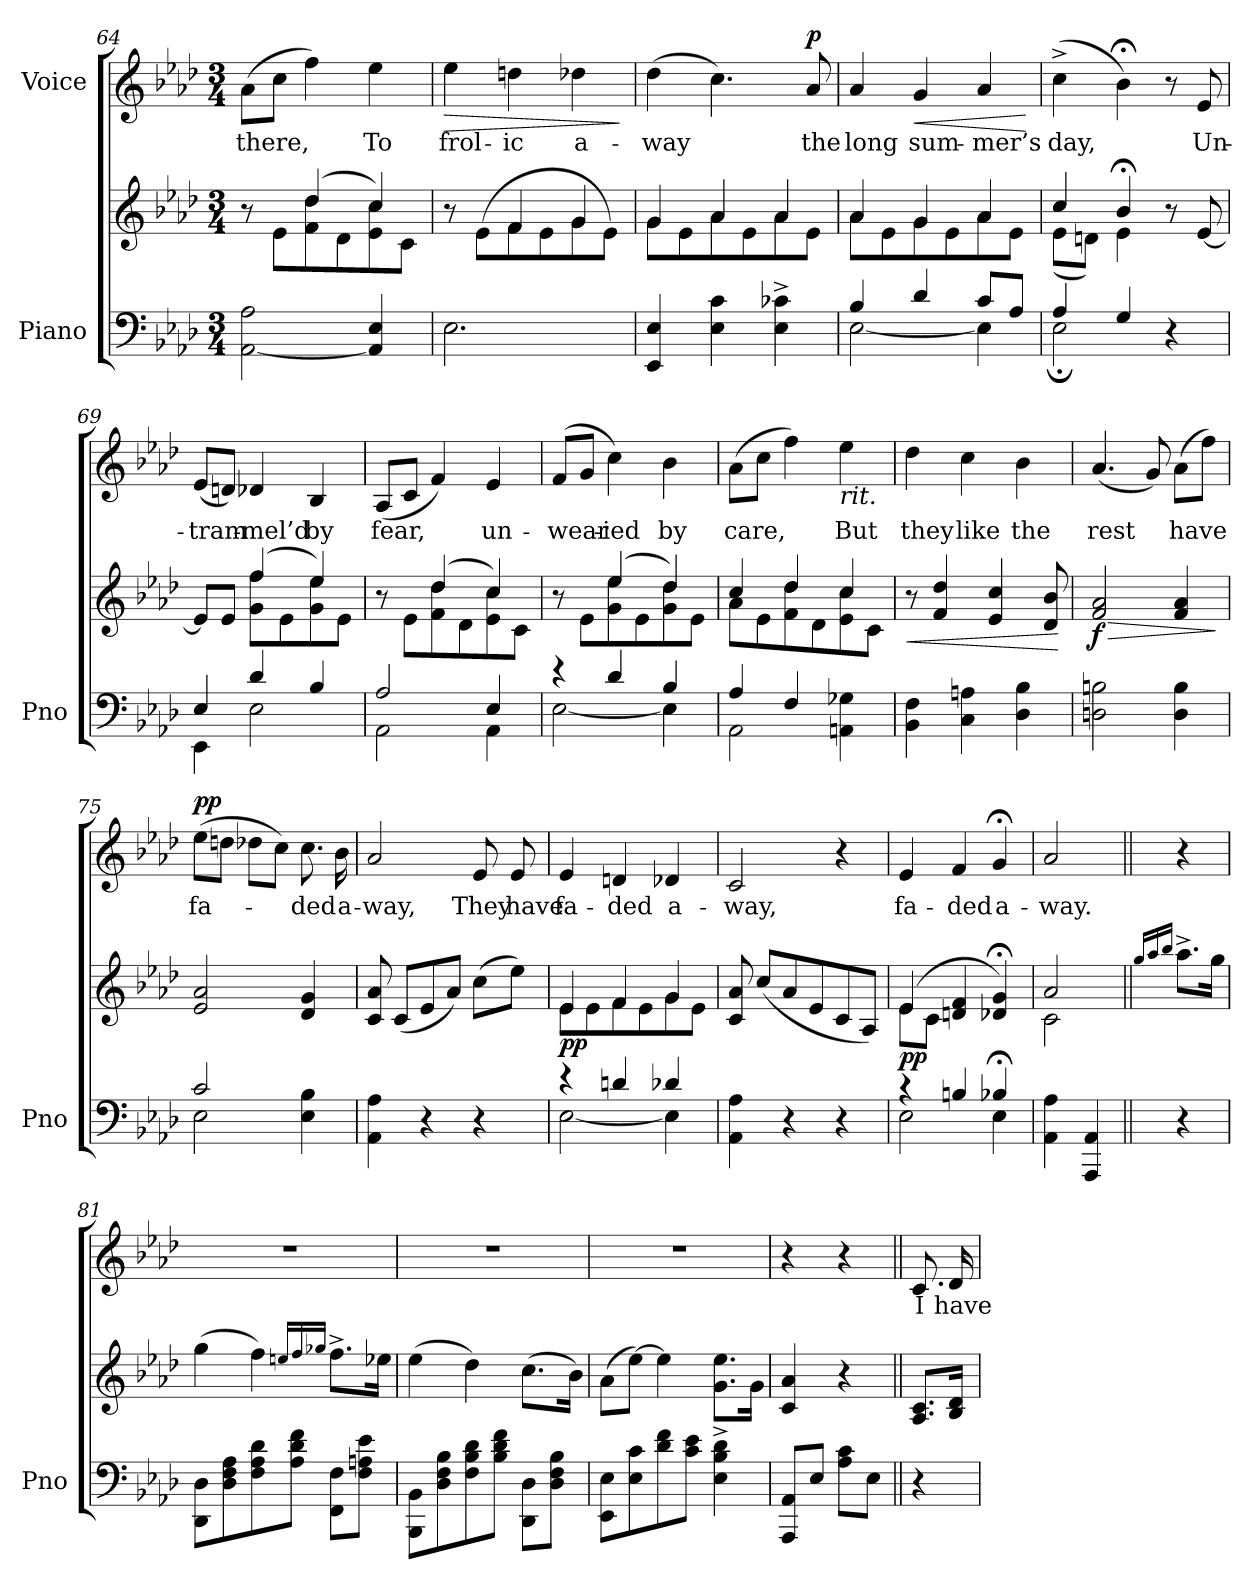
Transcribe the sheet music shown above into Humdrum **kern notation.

**kern	**kern	**dynam	**kern	**text	**dynam
*part2	*part2	*part2	*part1	*part1	*part1
*staff3	*staff2	*staff2/3	*staff1	*staff1	*staff1
*I"Piano	*	*	*I"Voice	*	*
*I'Pno	*	*	*	*	*
*clefF4	*clefG2	*	*clefG2	*	*
*k[b-e-a-d-]	*k[b-e-a-d-]	*	*k[b-e-a-d-]	*	*
*M3/4	*M3/4	*	*M3/4	*	*
=64	=64	=64	=64	=64	=64
*	*^	*	*	*	*
!	!	!	!	!	!LO:LY:b	!
[2AA-\ 2A-\	4ryy	8r	.	(8a-\L	there,	.
.	.	8e-\L	.	8cc\J	.	.
.	(4dd-/	8f\ 8dd-\	.	4ff\)	.	.
.	.	8d-\	.	.	.	.
!	!	!	!	!	!LO:LY:b	!
4AA-/] 4E-/	4cc/)	8e-\ 8cc\	.	4ee-\	To	.
.	.	8c\J	.	.	.	.
!!LO:LB:g=z
=65	=65	=65	=65	=65	=65	=65
!	!	!	!	!	!LO:LY:b	!LO:HP:b
2.E-\	4ryy	8r	.	4ee-\	frol-	>
.	.	(>8e-\L	.	.	.	.
!	!	!	!	!	!LO:LY:b	!
.	4f/	8f\	.	4ddn\	-ic	.
.	.	8e-\	.	.	.	.
!	!	!	!	!	!LO:LY:b	!
.	4g/	8g\	.	4dd-X\	a-	.
.	.	8e-\J)	.	.	.	.
*	*v	*v	*	*	*	*
.	.	.	.	.	]
!!LO:LB:g=z
=66	=66	=66	=66	=66	=66
*	*^	*	*	*	*
!	!	!	!	!	!LO:LY:b	!
4EE-/ 4E-/	4g/	8g\L	.	(4dd-\	way	.
.	.	8e-\	.	.	.	.
4E-\ 4c\	4a-/	8a-\	.	4.cc\)	.	.
.	.	8e-\	.	.	.	.
4E-\^ 4c-X\^	4a-/	8a-\	.	.	.	.
!	!	!	!	!	!LO:LY:b	!LO:DY:a
.	.	8e-\J	.	8a-/	the	p
=67	=67	=67	=67	=67	=67	=67
*^	*	*	*	*	*	*
!	!	!	!	!	!	!LO:LY:b	!
4B-/	[2E-\	4a-/	8a-\L	.	4a-/	long	.
.	.	.	8e-\	.	.	.	.
!	!	!	!	!	!	!LO:LY:b	!LO:HP:b
4d-/	.	4g/	8g\	.	4g/	sum-	<
.	.	.	8e-\	.	.	.	.
!	!	!	!	!	!	!LO:LY:b	!
8c/L	4E-\]	4a-/	8a-\	.	4a-/	-mer’s	.
8A-/J	.	.	8e-\J	.	.	.	.
*v	*v	*	*	*	*	*	*
*	*v	*v	*	*	*	*
.	.	.	.	.	[
=68	=68	=68	=68	=68	=68
*^	*^	*	*	*	*
!	!	!	!	!	!	!LO:LY:b	!
4A-/	2E-;\	4cc/	(>8e-\L	.	(4cc^\	day,	.
.	.	.	8dn\J)	.	.	.	.
4G/	.	4b-;</	4e-\	.	4b-;<\)	.	.
4r	4ryy	8r	4ryy	.	8r	.	.
!	!	!	!	!	!	!LO:LY:b	!
.	.	[8e-/	.	.	8e-/	Un-	.
=69	=69	=69	=69	=69	=69	=69	=69
!	!	!	!	!	!	!LO:LY:b	!
4E-/	4EE-\	8e-/L]	4ryy	.	(8e-/L	-tram-	.
.	.	8e-/J	.	.	8dn/J)	.	.
!	!	!	!	!	!	!LO:LY:b	!
4d-/	2E-\	(4ff/	8g\ 8ff\L	.	4d-X/	-mel’d	.
.	.	.	8e-\	.	.	.	.
!	!	!	!	!	!	!LO:LY:b	!
4B-/	.	4ee-/)	8g\ 8ee-\	.	4B-/	by	.
.	.	.	8e-\J	.	.	.	.
=70	=70	=70	=70	=70	=70	=70	=70
!	!	!	!	!	!	!LO:LY:b	!
2A-/	2AA-\	4ryy	8r	.	(8A-/L	fear,	.
.	.	.	8e-\L	.	8c/J	.	.
.	.	(4dd-/	8f\ 8dd-\	.	4f/)	.	.
.	.	.	8d-\	.	.	.	.
!	!	!	!	!	!	!LO:LY:b	!
4E-/	4AA-\	4cc/)	8e-\ 8cc\	.	4e-/	un-	.
.	.	.	8c\J	.	.	.	.
!!LO:LB:g=z
=71	=71	=71	=71	=71	=71	=71	=71
!	!	!	!	!	!	!LO:LY:b	!
4r	[2E-\	4ryy	8r	.	(>8f/L	wear-	.
.	.	.	8e-\L	.	8g/J	.	.
!	!	!	!	!	!	!LO:LY:b	!
4d-/	.	(4ee-/	8g\ 8ee-\	.	4cc\)	-ied	.
.	.	.	8e-\	.	.	.	.
!	!	!	!	!	!	!LO:LY:b	!
4B-/	4E-\]	4dd-/)	8g\ 8dd-\	.	4b-\	by	.
.	.	.	8e-\J	.	.	.	.
=72	=72	=72	=72	=72	=72	=72	=72
!	!	!	!	!	!	!LO:LY:b	!
4A-/	2AA-\	4cc/	8a-\L	.	(8a-\L	care,	.
.	.	.	8e-\	.	8cc\J	.	.
4F/	.	4dd-/	8f\ 8dd-\	.	4ff\)	.	.
.	.	.	8d-\	.	.	.	.
!	!	!	!	!	!LO:TX:b:i:t=rit.	!	!
!	!	!	!	!	!	!LO:LY:b	!
4AAn\ 4G-X\	4ryy	4cc/	8e-\ 8cc\	.	4ee-\	But	.
.	.	.	8c\J	.	.	.	.
*v	*v	*	*	*	*	*	*
=73	=73	=73	=73	=73	=73	=73
!	!	!	!LO:HP:b	!	!LO:LY:b	!
*	*v	*v	*	*	*	*
4BB-\ 4F\	8r	<	4dd-\	they	.
.	4f/ 4dd-/	.	.	.	.
!	!	!	!	!LO:LY:b	!
4C\ 4An\	.	.	4cc\	like	.
.	4e-/ 4cc/	.	.	.	.
!	!	!	!	!LO:LY:b	!
4D-\ 4B-\	.	.	4b-\	the	.
.	8d-/ 8b-/	.	.	.	.
.	.	[	.	.	.
=74	=74	=74	=74	=74	=74
!	!	!LO:HP:b	!	!LO:LY:b	!
!	!	!LO:DY:n=1:b	!	!	!
2Dn\ 2Bn\	2f/ 2a-/	> f	(4.a-/	rest	.
.	.	.	8g/)	.	.
!	!	!	!	!LO:LY:b	!
4D\ 4B\	4f/ 4a-/	.	(8a-\L	have	.
.	.	.	8ff\J)	.	.
.	.	]	.	.	.
=75	=75	=75	=75	=75	=75
*^	*	*	*	*	*
!	!	!	!LO:DY:b	!	!LO:LY:b	!
!	!	!	!LO:DY:n=1:b	!	!	!LO:DY:a
2c/	2E-\	2e-/ 2a-/	pp other-dynamics	(8ee-\L	fa-	pp
.	.	.	.	8ddn\J	.	.
.	.	.	.	8dd-X\L	.	.
.	.	.	.	8cc\J)	.	.
!	!	!	!	!	!LO:LY:b	!
4E-\ 4B-\	4ryy	4d-/ 4g/	.	8.cc\	-ded	.
!	!	!	!	!	!LO:LY:b	!
.	.	.	.	16b-\	a-	.
*v	*v	*	*	*	*	*
!!LO:PB:g=z
=76	=76	=76	=76	=76	=76
!	!	!	!	!LO:LY:b	!
4AA-\ 4A-\	8c/ 8a-/	.	2a-/	-way,	.
.	(8c/L	.	.	.	.
4r	8e-/	.	.	.	.
.	8a-/J)	.	.	.	.
!	!	!	!	!LO:LY:b	!
4r	(8cc\L	.	8e-/	They	.
!	!	!	!	!LO:LY:b	!
.	8ee-\J)	.	8e-/	have	.
=77	=77	=77	=77	=77	=77
*^	*^	*	*	*	*
!	!	!	!	!LO:DY:b	!	!LO:LY:b	!
4r	[2E-\	4e-/	8e-\L	pp	4e-/	fa-	.
.	.	.	8e-\	.	.	.	.
!	!	!	!	!	!	!LO:LY:b	!
4dn/	.	4f/	8f\	.	4dn/	-ded	.
.	.	.	8e-\	.	.	.	.
!	!	!	!	!	!	!LO:LY:b	!
4d-X/	4E-\]	4g/	8g\	.	4d-X/	a-	.
.	.	.	8e-\J	.	.	.	.
*v	*v	*	*	*	*	*	*
=78	=78	=78	=78	=78	=78	=78
!	!	!	!	!	!LO:LY:b	!
*	*v	*v	*	*	*	*
4AA-\ 4A-\	8c/ 8a-/	.	2c/	-way,	.
.	(8cc/L	.	.	.	.
4r	8a-/	.	.	.	.
.	8e-/	.	.	.	.
4r	8c/	.	4r	.	.
.	8A-/J)	.	.	.	.
=79	=79	=79	=79	=79	=79
*^	*^	*	*	*	*
!	!	!	!	!LO:DY:b	!	!LO:LY:b	!
4r	2E-\	(4e-/	8e-\L	pp	4e-/	fa-	.
.	.	.	8c\J	.	.	.	.
!	!	!	!	!	!	!LO:LY:b	!
4Bn/	.	4dn/ 4f/	4ryy	.	4f/	-ded	.
!	!	!	!	!	!	!LO:LY:b	!
4B-X;/	4E-\	4d-X/;< 4g/;<)	4ryy	.	4g;</	a-	.
=80	=80	=80	=80	=80	=80	=80	=80
!	!	!	!	!	!	!LO:LY:b	!
*v	*v	*	*	*	*	*	*
4AA-\ 4A-\	2a-/	2c\	.	2a-/	-way.	.
4AAA-/ 4AA-/	.	.	.	.	.	.
*	*v	*v	*	*	*	*
!!LO:PB:g=z
=80X6||	=80X6||	=80X6||	=80X6||	=80X6||	=80X6||
.	16qgg/LL	.	.	.	.
.	16qaa-/	.	.	.	.
.	16qbb-/JJ	.	.	.	.
4r	8.aa-^\L	.	4r	.	.
.	16gg\Jk	.	.	.	.
=81	=81	=81	=81	=81	=81
8DD-\ 8D-\L	(4gg\	.	2.r	.	.
8D-\ 8F\ 8A-\	.	.	.	.	.
8F\ 8A-\ 8d-\	4ff\)	.	.	.	.
8A-\ 8d-\ 8f\J	.	.	.	.	.
.	16qeen/LL	.	.	.	.
.	16qff/	.	.	.	.
.	16qgg-X/JJ	.	.	.	.
8FF\ 8F\L	8.ff^\L	.	.	.	.
8F\ 8An\ 8e-\J	.	.	.	.	.
.	16ee-X\Jk	.	.	.	.
=82	=82	=82	=82	=82	=82
8BBB-\ 8BB-\L	(4ee-\	.	2.r	.	.
8D-\ 8F\ 8B-\	.	.	.	.	.
8F\ 8B-\ 8d-\	4dd-\)	.	.	.	.
8B-\ 8d-\ 8f\J	.	.	.	.	.
8DD-\ 8D-\L	(8.cc\L	.	.	.	.
8D-\ 8F\ 8B-\J	.	.	.	.	.
.	16b-\Jk)	.	.	.	.
=83	=83	=83	=83	=83	=83
8EE-\ 8E-\L	(8a-\L	.	2.r	.	.
8E-\ 8c\	[8ee-\J)	.	.	.	.
8d-\ 8f\	4ee-\]	.	.	.	.
8c\ 8e-\J	.	.	.	.	.
4E-\^ 4B-\^ 4d-\^	8.g\ 8.ee-\L	.	.	.	.
.	16g\Jk	.	.	.	.
=84	=84	=84	=84	=84	=84
8AAA-/ 8AA-/L	4c/ 4a-/	.	4r	.	.
8E-/J	.	.	.	.	.
8A-\ 8c\L	4r	.	4r	.	.
8E-\J	.	.	.	.	.
!!LO:LB:g=z
=84X7||	=84X7||	=84X7||	=84X7||	=84X7||	=84X7||
!	!	!	!	!LO:LY:b	!
4r	8.A-/ 8.c/L	.	8.c/	I	.
!	!	!	!	!LO:LY:b	!
.	16B-/ 16d-/Jk	.	16d-/	have	.
=	=	=	=	=	=
*-	*-	*-	*-	*-	*-
